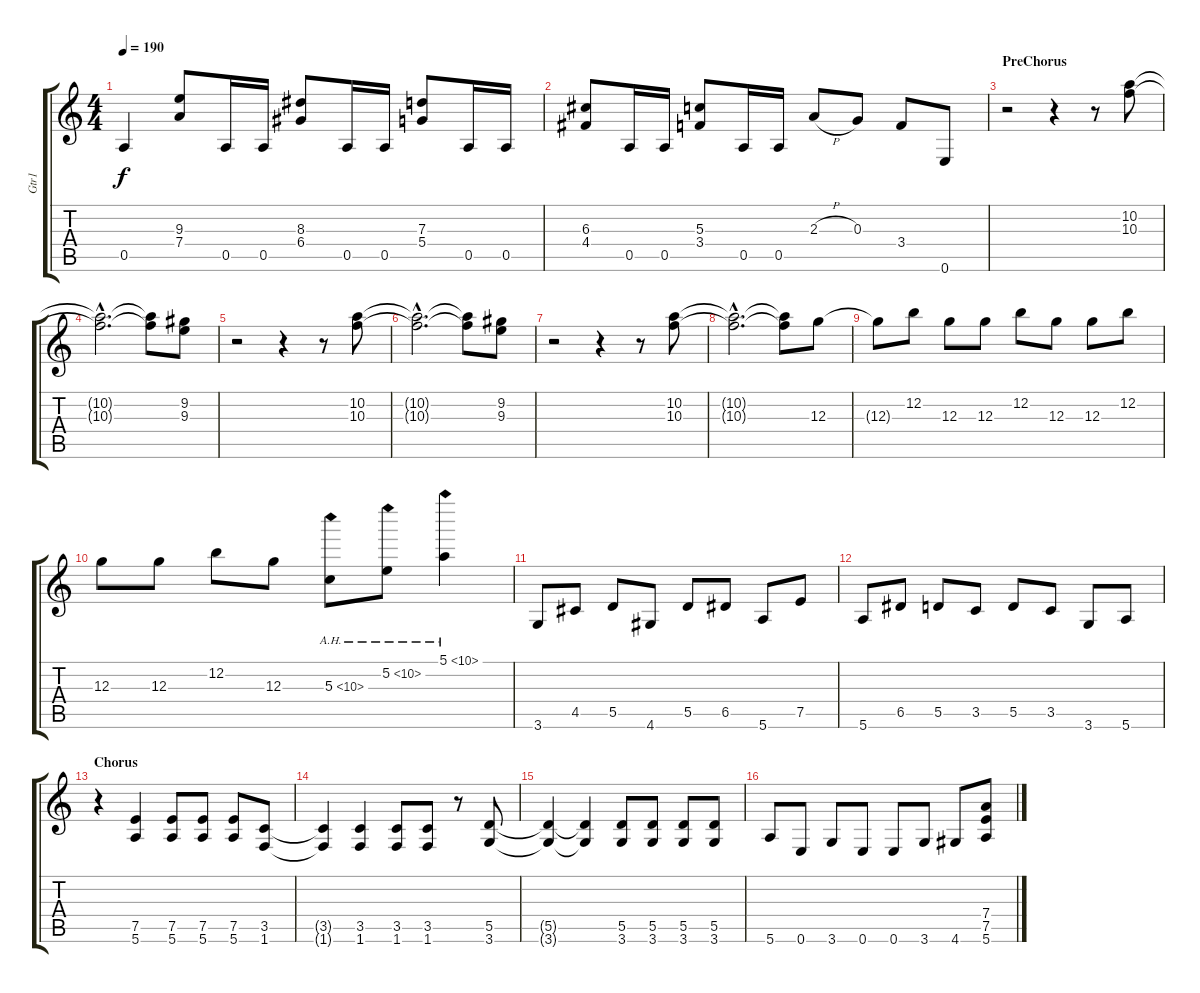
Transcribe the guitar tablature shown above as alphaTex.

\track ("Gtr1" "Gtr1") {instrument overdrivenguitar}
\staff {score tabs}
\tuning (E4 B3 G3 D3 A2 E2) {hide}
\ts (4 4)
\tempo 190
\clef g2
\ks c
0.5{t}.4{dy f} (9.3 7.4).8 0.5.16 0.5.16 (8.3 6.4).8 0.5.16 0.5.16 (7.3 5.4).8 0.5.16 0.5.16 |
(6.3 4.4).8 0.5.16 0.5.16 (5.3 3.4).8 0.5.16 0.5.16 2.3{h}.8 0.3.8 3.4.8 0.6.8 |
\section ("" "PreChorus")
r.2 r.4 r.8 (10.2 10.3).8 |
(10.2{hac t} 10.3{hac t}).2{d} (10.2{t} 10.3{t}).8 (9.2 9.3).8 |
r.2 r.4 r.8 (10.2 10.3).8 |
(10.2{hac t} 10.3{hac t}).2{d} (10.2{t} 10.3{t}).8 (9.2 9.3).8 |
r.2 r.4 r.8 (10.2 10.3).8 |
(10.2{hac t} 10.3{hac t}).2{d} (10.2{t} 10.3{t}).8 12.3.8 |
12.3{t}.8 12.2.8 12.3.8 12.3.8 12.2.8 12.3.8 12.3.8 12.2.8 |
12.3.8 12.3.8 12.2.8 12.3.8 5.3{ah 5}.8 5.2{ah 5}.8 5.1{ah 5}.4 |
3.6.8 4.5.8 5.5.8 4.6.8 5.5.8 6.5.8 5.6.8 7.5.8 |
5.6.8 6.5.8 5.5.8 3.5.8 5.5.8 3.5.8 3.6.8 5.6.8 |
\section ("" "Chorus")
r.4 (7.5 5.6).4 (7.5 5.6).8 (7.5 5.6).8 (7.5 5.6).8 (3.5 1.6).8 |
(3.5{t} 1.6{t}).4 (3.5 1.6).4 (3.5 1.6).8 (3.5 1.6).8 r.8 (5.5 3.6).8 |
(5.5{t} 3.6{t}).4 (5.5{t} 3.6{t}).4 (5.5 3.6).8 (5.5 3.6).8 (5.5 3.6).8 (5.5 3.6).8 |
5.6.8 0.6.8 3.6.8 0.6.8 0.6.8 3.6.8 4.6.8 (7.4 7.5 5.6).8
